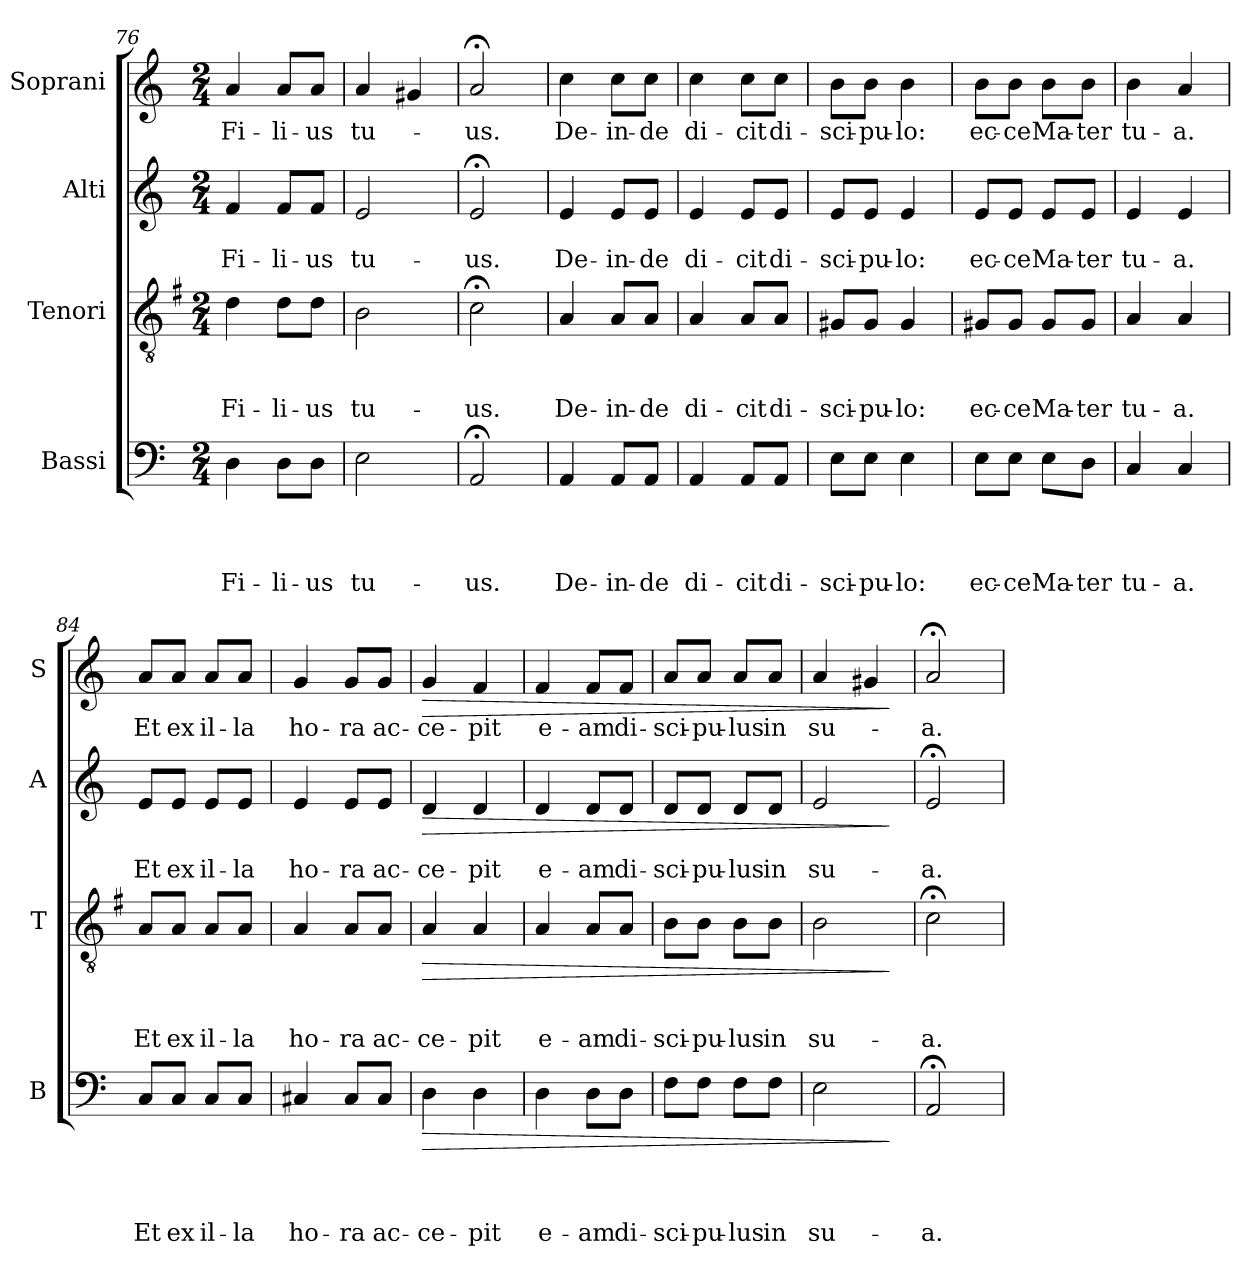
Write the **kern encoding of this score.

**kern	**text	**text	**text	**text	**dynam	**kern	**text	**text	**text	**dynam	**kern	**text	**text	**dynam	**kern	**text	**dynam
*part4	*part4	*part4	*part4	*part4	*part4	*part3	*part3	*part3	*part3	*part3	*part2	*part2	*part2	*part2	*part1	*part1	*part1
*staff4	*staff4	*staff4	*staff4	*staff4	*staff4	*staff3	*staff3	*staff3	*staff3	*staff3	*staff2	*staff2	*staff2	*staff2	*staff1	*staff1	*staff1
*I"Bassi	*	*	*	*	*	*I"Tenori	*	*	*	*	*I"Alti	*	*	*	*I"Soprani	*	*
*I'B	*	*	*	*	*	*I'T	*	*	*	*	*I'A	*	*	*	*I'S	*	*
*clefF4	*	*	*	*	*	*clefGv2	*	*	*	*	*clefG2	*	*	*	*clefG2	*	*
*k[]	*	*	*	*	*	*k[f#]	*	*	*	*	*k[]	*	*	*	*k[]	*	*
*C:	*	*	*	*	*	*G:	*	*	*	*	*C:	*	*	*	*C:	*	*
*M2/4	*	*	*	*	*	*M2/4+2/4	*	*	*	*	*M2/4	*	*	*	*M2/4	*	*
=76	=76	=76	=76	=76	=76	=76	=76	=76	=76	=76	=76	=76	=76	=76	=76	=76	=76
!	!	!	!	!LO:LY:b	!	!	!	!	!LO:LY:b	!	!	!	!LO:LY:b	!	!	!LO:LY:b	!
4D\	.	.	.	Fi-	.	4d\	.	.	Fi-	.	4f/	.	Fi-	.	4a/	Fi-	.
!	!	!	!	!LO:LY:b	!	!	!	!	!LO:LY:b	!	!	!	!LO:LY:b	!	!	!LO:LY:b	!
8D\L	.	.	.	-li-	.	8d\L	.	.	-li-	.	8f/L	.	-li-	.	8a/L	-li-	.
!	!	!	!	!LO:LY:b	!	!	!	!	!LO:LY:b	!	!	!	!LO:LY:b	!	!	!LO:LY:b	!
8D\J	.	.	.	-us	.	8d\J	.	.	-us	.	8f/J	.	-us	.	8a/J	-us	.
=77	=77	=77	=77	=77	=77	=77	=77	=77	=77	=77	=77	=77	=77	=77	=77	=77	=77
!	!	!	!	!LO:LY:b	!	!	!	!	!LO:LY:b	!	!	!	!LO:LY:b	!	!	!LO:LY:b	!
2E\	.	.	.	tu-	.	2B\	.	.	tu-	.	2e/	.	tu-	.	4a/	tu-	.
.	.	.	.	.	.	.	.	.	.	.	.	.	.	.	4g#X/	.	.
=78	=78	=78	=78	=78	=78	=78	=78	=78	=78	=78	=78	=78	=78	=78	=78	=78	=78
!	!	!	!	!LO:LY:b	!	!	!	!	!LO:LY:b	!	!	!	!LO:LY:b	!	!	!LO:LY:b	!
2AA;/	.	.	.	-us.	.	2c;<\	.	.	-us.	.	2e;/	.	-us.	.	2a;/	-us.	.
!!LO:LB:g=z
=79	=79	=79	=79	=79	=79	=79	=79	=79	=79	=79	=79	=79	=79	=79	=79	=79	=79
!	!	!	!	!LO:LY:b	!	!	!	!	!LO:LY:b	!	!	!	!LO:LY:b	!	!	!LO:LY:b	!
4AA/	.	.	.	De-	.	4A/	.	.	De-	.	4e/	.	De-	.	4cc\	De-	.
!	!	!	!	!LO:LY:b	!	!	!	!	!LO:LY:b	!	!	!	!LO:LY:b	!	!	!LO:LY:b	!
8AA/L	.	.	.	-in-	.	8A/L	.	.	-in-	.	8e/L	.	-in-	.	8cc\L	-in-	.
!	!	!	!	!LO:LY:b	!	!	!	!	!LO:LY:b	!	!	!	!LO:LY:b	!	!	!LO:LY:b	!
8AA/J	.	.	.	-de	.	8A/J	.	.	-de	.	8e/J	.	-de	.	8cc\J	-de	.
=80	=80	=80	=80	=80	=80	=80	=80	=80	=80	=80	=80	=80	=80	=80	=80	=80	=80
!	!	!	!	!LO:LY:b	!	!	!	!	!LO:LY:b	!	!	!	!LO:LY:b	!	!	!LO:LY:b	!
4AA/	.	.	.	di-	.	4A/	.	.	di-	.	4e/	.	di-	.	4cc\	di-	.
!	!	!	!	!LO:LY:b	!	!	!	!	!LO:LY:b	!	!	!	!LO:LY:b	!	!	!LO:LY:b	!
8AA/L	.	.	.	-cit	.	8A/L	.	.	-cit	.	8e/L	.	-cit	.	8cc\L	-cit	.
!	!	!	!	!LO:LY:b	!	!	!	!	!LO:LY:b	!	!	!	!LO:LY:b	!	!	!LO:LY:b	!
8AA/J	.	.	.	di-	.	8A/J	.	.	di-	.	8e/J	.	di-	.	8cc\J	di-	.
=81	=81	=81	=81	=81	=81	=81	=81	=81	=81	=81	=81	=81	=81	=81	=81	=81	=81
!	!	!	!	!LO:LY:b	!	!	!	!	!LO:LY:b	!	!	!	!LO:LY:b	!	!	!LO:LY:b	!
8E\L	.	.	.	-sci-	.	8G#X/L	.	.	-sci-	.	8e/L	.	-sci-	.	8b\L	-sci-	.
!	!	!	!	!LO:LY:b	!	!	!	!	!LO:LY:b	!	!	!	!LO:LY:b	!	!	!LO:LY:b	!
8E\J	.	.	.	-pu-	.	8G#/J	.	.	-pu-	.	8e/J	.	-pu-	.	8b\J	-pu-	.
!	!	!	!	!LO:LY:b	!	!	!	!	!LO:LY:b	!	!	!	!LO:LY:b	!	!	!LO:LY:b	!
4E\	.	.	.	-lo:	.	4G#/	.	.	-lo:	.	4e/	.	-lo:	.	4b\	-lo:	.
=82	=82	=82	=82	=82	=82	=82	=82	=82	=82	=82	=82	=82	=82	=82	=82	=82	=82
!	!	!	!	!LO:LY:b	!	!	!	!	!LO:LY:b	!	!	!	!LO:LY:b	!	!	!LO:LY:b	!
8E\L	.	.	.	ec-	.	8G#X/L	.	.	ec-	.	8e/L	.	ec-	.	8b\L	ec-	.
!	!	!	!	!LO:LY:b	!	!	!	!	!LO:LY:b	!	!	!	!LO:LY:b	!	!	!LO:LY:b	!
8E\J	.	.	.	-ce	.	8G#/J	.	.	-ce	.	8e/J	.	-ce	.	8b\J	-ce	.
!	!	!	!	!LO:LY:b	!	!	!	!	!LO:LY:b	!	!	!	!LO:LY:b	!	!	!LO:LY:b	!
8E\L	.	.	.	Ma-	.	8G#/L	.	.	Ma-	.	8e/L	.	Ma-	.	8b\L	Ma-	.
!	!	!	!	!LO:LY:b	!	!	!	!	!LO:LY:b	!	!	!	!LO:LY:b	!	!	!LO:LY:b	!
8D\J	.	.	.	-ter	.	8G#/J	.	.	-ter	.	8e/J	.	-ter	.	8b\J	-ter	.
=83	=83	=83	=83	=83	=83	=83	=83	=83	=83	=83	=83	=83	=83	=83	=83	=83	=83
!	!	!	!	!LO:LY:b	!	!	!	!	!LO:LY:b	!	!	!	!LO:LY:b	!	!	!LO:LY:b	!
4C/	.	.	.	tu-	.	4A/	.	.	tu-	.	4e/	.	tu-	.	4b\	tu-	.
!	!	!	!	!LO:LY:b	!	!	!	!	!LO:LY:b	!	!	!	!LO:LY:b	!	!	!LO:LY:b	!
4C/	.	.	.	-a.	.	4A/	.	.	-a.	.	4e/	.	-a.	.	4a/	-a.	.
=84	=84	=84	=84	=84	=84	=84	=84	=84	=84	=84	=84	=84	=84	=84	=84	=84	=84
!	!	!	!	!LO:LY:b	!	!	!	!	!LO:LY:b	!	!	!	!LO:LY:b	!	!	!LO:LY:b	!
8C/L	.	.	.	Et	.	8A/L	.	.	Et	.	8e/L	.	Et	.	8a/L	Et	.
!	!	!	!	!LO:LY:b	!	!	!	!	!LO:LY:b	!	!	!	!LO:LY:b	!	!	!LO:LY:b	!
8C/J	.	.	.	ex	.	8A/J	.	.	ex	.	8e/J	.	ex	.	8a/J	ex	.
!	!	!	!	!LO:LY:b	!	!	!	!	!LO:LY:b	!	!	!	!LO:LY:b	!	!	!LO:LY:b	!
8C/L	.	.	.	il-	.	8A/L	.	.	il-	.	8e/L	.	il-	.	8a/L	il-	.
!	!	!	!	!LO:LY:b	!	!	!	!	!LO:LY:b	!	!	!	!LO:LY:b	!	!	!LO:LY:b	!
8C/J	.	.	.	-la	.	8A/J	.	.	-la	.	8e/J	.	-la	.	8a/J	-la	.
!!LO:LB:g=z
=85	=85	=85	=85	=85	=85	=85	=85	=85	=85	=85	=85	=85	=85	=85	=85	=85	=85
!	!	!	!	!LO:LY:b	!	!	!	!	!LO:LY:b	!	!	!	!LO:LY:b	!	!	!LO:LY:b	!
4C#X/	.	.	.	ho-	.	4A/	.	.	ho-	.	4e/	.	ho-	.	4g/	ho-	.
!	!	!	!	!LO:LY:b	!	!	!	!	!LO:LY:b	!	!	!	!LO:LY:b	!	!	!LO:LY:b	!
8C#/L	.	.	.	-ra	.	8A/L	.	.	-ra	.	8e/L	.	-ra	.	8g/L	-ra	.
!	!	!	!	!LO:LY:b	!	!	!	!	!LO:LY:b	!	!	!	!LO:LY:b	!	!	!LO:LY:b	!
8C#/J	.	.	.	ac-	.	8A/J	.	.	ac-	.	8e/J	.	ac-	.	8g/J	ac-	.
=86	=86	=86	=86	=86	=86	=86	=86	=86	=86	=86	=86	=86	=86	=86	=86	=86	=86
!	!	!	!	!LO:LY:b	!LO:HP:b	!	!	!	!LO:LY:b	!LO:HP:b	!	!	!LO:LY:b	!LO:HP:b	!	!LO:LY:b	!LO:HP:b
4D\	.	.	.	-ce-	>	4A/	.	.	-ce-	>	4d/	.	-ce-	>	4g/	-ce-	>
!	!	!	!	!LO:LY:b	!	!	!	!	!LO:LY:b	!	!	!	!LO:LY:b	!	!	!LO:LY:b	!
4D\	.	.	.	-pit	.	4A/	.	.	-pit	.	4d/	.	-pit	.	4f/	-pit	.
=87	=87	=87	=87	=87	=87	=87	=87	=87	=87	=87	=87	=87	=87	=87	=87	=87	=87
!	!	!	!	!LO:LY:b	!	!	!	!	!LO:LY:b	!	!	!	!LO:LY:b	!	!	!LO:LY:b	!
4D\	.	.	.	e-	.	4A/	.	.	e-	.	4d/	.	e-	.	4f/	e-	.
!	!	!	!	!LO:LY:b	!	!	!	!	!LO:LY:b	!	!	!	!LO:LY:b	!	!	!LO:LY:b	!
8D\L	.	.	.	-am	.	8A/L	.	.	-am	.	8d/L	.	-am	.	8f/L	-am	.
!	!	!	!	!LO:LY:b	!	!	!	!	!LO:LY:b	!	!	!	!LO:LY:b	!	!	!LO:LY:b	!
8D\J	.	.	.	di-	.	8A/J	.	.	di-	.	8d/J	.	di-	.	8f/J	di-	.
=88	=88	=88	=88	=88	=88	=88	=88	=88	=88	=88	=88	=88	=88	=88	=88	=88	=88
!	!	!	!	!LO:LY:b	!	!	!	!	!LO:LY:b	!	!	!	!LO:LY:b	!	!	!LO:LY:b	!
8F\L	.	.	.	-sci-	.	8B\L	.	.	-sci-	.	8d/L	.	-sci-	.	8a/L	-sci-	.
!	!	!	!	!LO:LY:b	!	!	!	!	!LO:LY:b	!	!	!	!LO:LY:b	!	!	!LO:LY:b	!
8F\J	.	.	.	-pu-	.	8B\J	.	.	-pu-	.	8d/J	.	-pu-	.	8a/J	-pu-	.
!	!	!	!	!LO:LY:b	!	!	!	!	!LO:LY:b	!	!	!	!LO:LY:b	!	!	!LO:LY:b	!
8F\L	.	.	.	-lus	.	8B\L	.	.	-lus	.	8d/L	.	-lus	.	8a/L	-lus	.
!	!	!	!	!LO:LY:b	!	!	!	!	!LO:LY:b	!	!	!	!LO:LY:b	!	!	!LO:LY:b	!
8F\J	.	.	.	in	.	8B\J	.	.	in	.	8d/J	.	in	.	8a/J	in	.
=89	=89	=89	=89	=89	=89	=89	=89	=89	=89	=89	=89	=89	=89	=89	=89	=89	=89
!	!	!	!	!LO:LY:b	!	!	!	!	!LO:LY:b	!	!	!	!LO:LY:b	!	!	!LO:LY:b	!
2E\	.	.	.	su-	.	2B\	.	.	su-	.	2e/	.	su-	.	4a/	su-	.
.	.	.	.	.	.	.	.	.	.	.	.	.	.	.	4g#X/	.	.
.	.	.	.	.	]	.	.	.	.	]	.	.	.	]	.	.	]
=90	=90	=90	=90	=90	=90	=90	=90	=90	=90	=90	=90	=90	=90	=90	=90	=90	=90
!	!	!	!	!LO:LY:b	!	!	!	!	!LO:LY:b	!	!	!	!LO:LY:b	!	!	!LO:LY:b	!
2AA;/	.	.	.	-a.	.	2c;<\	.	.	-a.	.	2e;/	.	-a.	.	2a;/	-a.	.
=!	=!	=!	=!	=!	=!	=!	=!	=!	=!	=!	=!	=!	=!	=!	=!	=!	=!
*-	*-	*-	*-	*-	*-	*-	*-	*-	*-	*-	*-	*-	*-	*-	*-	*-	*-
